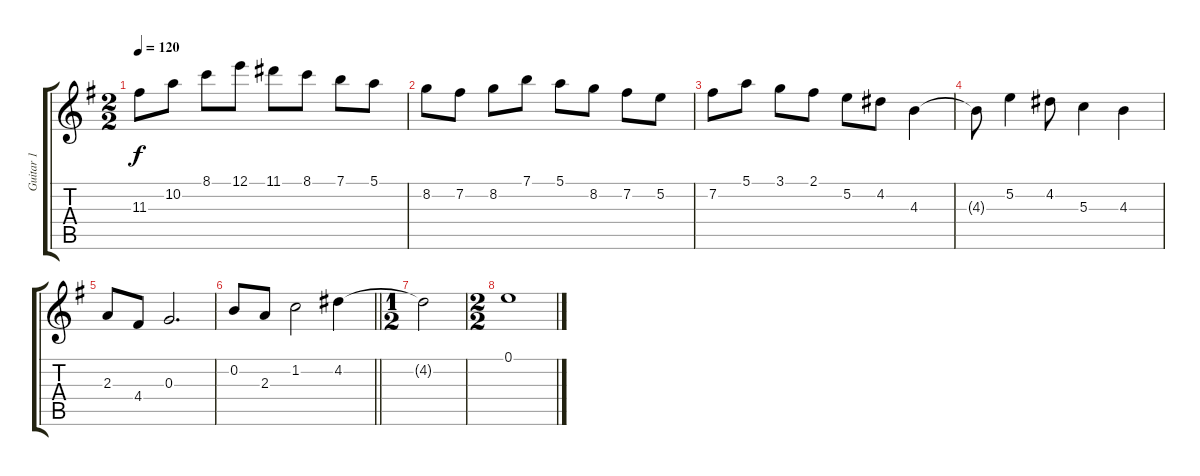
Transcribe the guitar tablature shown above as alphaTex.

\track ("Guitar 1" "Guitar 1") {instrument acousticguitarnylon}
\staff {score tabs}
\tuning (E4 B3 G3 D3 A2 E2) {hide}
\ts (2 2)
\tempo 120
\clef g2
\ks eminor
11.3.8{dy f} 10.2.8 8.1.8 12.1.8 11.1.8 8.1.8 7.1.8 5.1.8 |
8.2.8 7.2.8 8.2.8 7.1.8 5.1.8 8.2.8 7.2.8 5.2.8 |
7.2.8 5.1.8 3.1.8 2.1.8 5.2.8 4.2.8 4.3.4 |
4.3{t}.8 5.2.4 4.2.8 5.3.4 4.3.4 |
2.3.8 4.4.8 0.3.2{d} |
\barLineRight lightlight
0.2.8 2.3.8 1.2.2 4.2.4 |
\ts (1 2)
4.2{t}.2 |
\ts (2 2)
0.1.1
